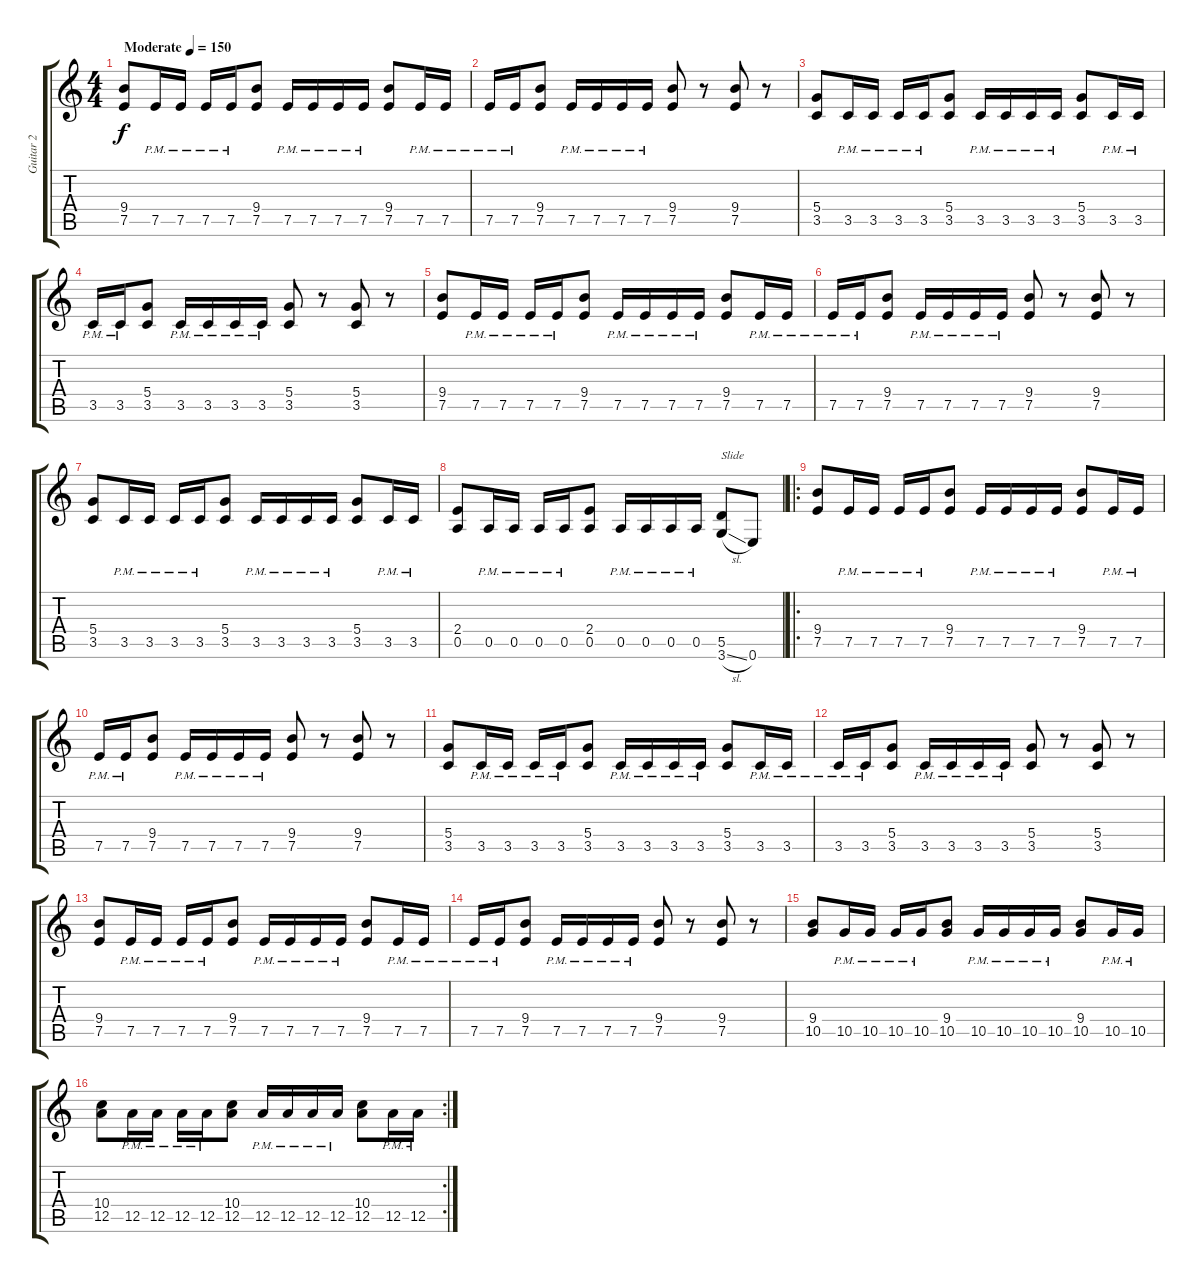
\track ("Guitar 2" "Guitar 2") {instrument distortionguitar}
\staff {score tabs}
\tuning (E4 B3 G3 D3 A2 E2) {hide}
\ts (4 4)
\tempo (150 "Moderate")
\clef g2
\ks c
(9.4 7.5).8{dy f instrument distortionguitar} 7.5{pm}.16 7.5{pm}.16 7.5{pm}.16 7.5{pm}.16 (9.4 7.5).8 7.5{pm}.16 7.5{pm}.16 7.5{pm}.16 7.5{pm}.16 (9.4 7.5).8 7.5{pm}.16 7.5{pm}.16 |
7.5{pm}.16 7.5{pm}.16 (9.4 7.5).8 7.5{pm}.16 7.5{pm}.16 7.5{pm}.16 7.5{pm}.16 (9.4 7.5).8 r.8 (9.4 7.5).8 r.8 |
(5.4 3.5).8 3.5{pm}.16 3.5{pm}.16 3.5{pm}.16 3.5{pm}.16 (5.4 3.5).8 3.5{pm}.16 3.5{pm}.16 3.5{pm}.16 3.5{pm}.16 (5.4 3.5).8 3.5{pm}.16 3.5{pm}.16 |
3.5{pm}.16 3.5{pm}.16 (5.4 3.5).8 3.5{pm}.16 3.5{pm}.16 3.5{pm}.16 3.5{pm}.16 (5.4 3.5).8 r.8 (5.4 3.5).8 r.8 |
(9.4 7.5).8 7.5{pm}.16 7.5{pm}.16 7.5{pm}.16 7.5{pm}.16 (9.4 7.5).8 7.5{pm}.16 7.5{pm}.16 7.5{pm}.16 7.5{pm}.16 (9.4 7.5).8 7.5{pm}.16 7.5{pm}.16 |
7.5{pm}.16 7.5{pm}.16 (9.4 7.5).8 7.5{pm}.16 7.5{pm}.16 7.5{pm}.16 7.5{pm}.16 (9.4 7.5).8 r.8 (9.4 7.5).8 r.8 |
(5.4 3.5).8 3.5{pm}.16 3.5{pm}.16 3.5{pm}.16 3.5{pm}.16 (5.4 3.5).8 3.5{pm}.16 3.5{pm}.16 3.5{pm}.16 3.5{pm}.16 (5.4 3.5).8 3.5{pm}.16 3.5{pm}.16 |
(2.4 0.5).8 0.5{pm}.16 0.5{pm}.16 0.5{pm}.16 0.5{pm}.16 (2.4 0.5).8 0.5{pm}.16 0.5{pm}.16 0.5{pm}.16 0.5{pm}.16 (5.5 3.6{sl}).8{txt "Slide"} 0.6.8 |
\ro
(9.4 7.5).8 7.5{pm}.16 7.5{pm}.16 7.5{pm}.16 7.5{pm}.16 (9.4 7.5).8 7.5{pm}.16 7.5{pm}.16 7.5{pm}.16 7.5{pm}.16 (9.4 7.5).8 7.5{pm}.16 7.5{pm}.16 |
7.5{pm}.16 7.5{pm}.16 (9.4 7.5).8 7.5{pm}.16 7.5{pm}.16 7.5{pm}.16 7.5{pm}.16 (9.4 7.5).8 r.8 (9.4 7.5).8 r.8 |
(5.4 3.5).8 3.5{pm}.16 3.5{pm}.16 3.5{pm}.16 3.5{pm}.16 (5.4 3.5).8 3.5{pm}.16 3.5{pm}.16 3.5{pm}.16 3.5{pm}.16 (5.4 3.5).8 3.5{pm}.16 3.5{pm}.16 |
3.5{pm}.16 3.5{pm}.16 (5.4 3.5).8 3.5{pm}.16 3.5{pm}.16 3.5{pm}.16 3.5{pm}.16 (5.4 3.5).8 r.8 (5.4 3.5).8 r.8 |
(9.4 7.5).8 7.5{pm}.16 7.5{pm}.16 7.5{pm}.16 7.5{pm}.16 (9.4 7.5).8 7.5{pm}.16 7.5{pm}.16 7.5{pm}.16 7.5{pm}.16 (9.4 7.5).8 7.5{pm}.16 7.5{pm}.16 |
7.5{pm}.16 7.5{pm}.16 (9.4 7.5).8 7.5{pm}.16 7.5{pm}.16 7.5{pm}.16 7.5{pm}.16 (9.4 7.5).8 r.8 (9.4 7.5).8 r.8 |
(9.4 10.5).8 10.5{pm}.16 10.5{pm}.16 10.5{pm}.16 10.5{pm}.16 (9.4 10.5).8 10.5{pm}.16 10.5{pm}.16 10.5{pm}.16 10.5{pm}.16 (9.4 10.5).8 10.5{pm}.16 10.5{pm}.16 |
\rc 2
(10.4 12.5).8 12.5{pm}.16 12.5{pm}.16 12.5{pm}.16 12.5{pm}.16 (10.4 12.5).8 12.5{pm}.16 12.5{pm}.16 12.5{pm}.16 12.5{pm}.16 (10.4 12.5).8 12.5{pm}.16 12.5{pm}.16
